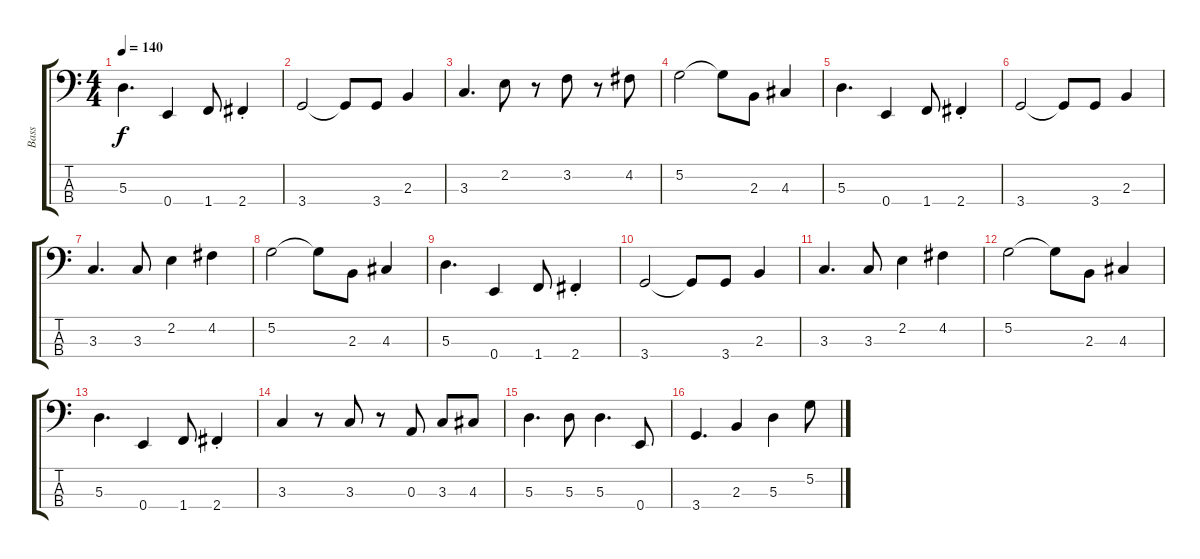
\track ("Bass" "Bass") {instrument electricbasspick}
\staff {score tabs}
\tuning (G2 D2 A1 E1) {hide}
\ts (4 4)
\tempo 140
\clef f4
\ks c
5.3.4{d dy f} 0.4.4 1.4.8 2.4{st}.4 |
3.4.2 3.4{t}.8 3.4.8 2.3.4 |
3.3.4{d} 2.2.8 r.8 3.2.8 r.8 4.2.8 |
5.2.2 5.2{t}.8 2.3.8 4.3.4 |
5.3.4{d} 0.4.4 1.4.8 2.4{st}.4 |
3.4.2 3.4{t}.8 3.4.8 2.3.4 |
3.3.4{d} 3.3.8 2.2.4 4.2.4 |
5.2.2 5.2{t}.8 2.3.8 4.3.4 |
5.3.4{d} 0.4.4 1.4.8 2.4{st}.4 |
3.4.2 3.4{t}.8 3.4.8 2.3.4 |
3.3.4{d} 3.3.8 2.2.4 4.2.4 |
5.2.2 5.2{t}.8 2.3.8 4.3.4 |
5.3.4{d} 0.4.4 1.4.8 2.4{st}.4 |
3.3.4 r.8 3.3.8 r.8 0.3.8 3.3.8 4.3.8 |
5.3.4{d} 5.3.8 5.3.4{d} 0.4.8 |
3.4.4{d} 2.3.4 5.3.4 5.2.8
